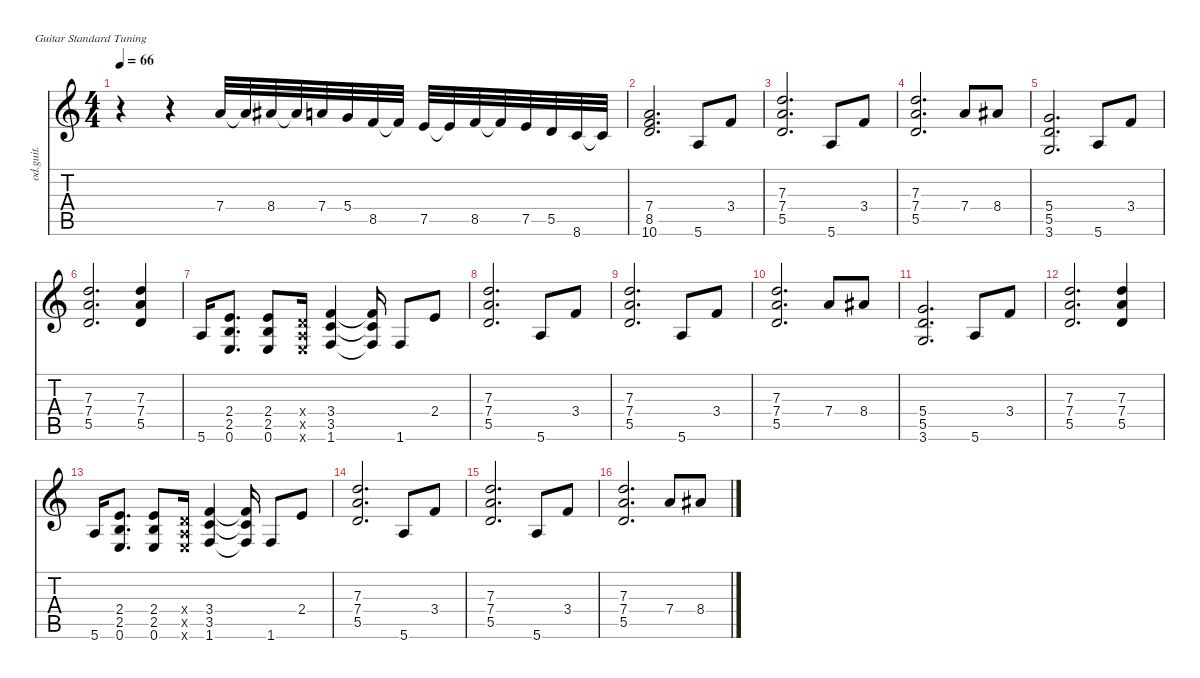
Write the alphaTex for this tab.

\defaultSystemsLayout 4
\hideDynamics
\bracketExtendMode nobrackets
\otherSystemsTrackNameOrientation horizontal
\track ("Overdriven Guitar" "od.guit.") {instrument overdrivenguitar}
\staff {score tabs}
\tuning (E4 B3 G3 D3 A2 E2)
\ts (4 4)
\tempo 66
\clef g2
\ks c
r.4{dy mf instrument overdrivenguitar beam Down} r.4{beam Down} 7.4.32{beam Up} 7.4{t}.32{beam Up} 8.4{acc #}.32{beam Up} 8.4{t acc #}.32{beam Up} 7.4.32{beam Up} 5.4.32{beam Up} 8.5.32{beam Up} 8.5{t}.32{beam Up} 7.5.32{beam Up} 7.5{t}.32{beam Up} 8.5.32{beam Up} 8.5{t}.32{beam Up} 7.5.32{beam Up} 5.5.32{beam Up} 8.6.32{beam Up} 8.6{t}.32{beam Up} |
(10.6 8.5 7.4).2{d beam Up} 5.6.8{beam Up} 3.4.8{beam Up} |
(5.5 7.4 7.3).2{d beam Up} 5.6.8{beam Up} 3.4.8{beam Up} |
(5.5 7.4 7.3).2{d beam Up} 7.4.8{beam Up} 8.4{acc #}.8{beam Up} |
(3.6 5.5 5.4).2{d beam Up} 5.6.8{beam Up} 3.4.8{beam Up} |
(5.5 7.4 7.3).2{d beam Up} (5.5 7.4 7.3).4{beam Up} |
5.6.16{beam Up} (0.6 2.5 2.4).8{d beam Up} (0.6 2.5 2.4).8{beam Up} (0.6{x} 0.5{x} 0.4{x}).16{beam Up} (1.6 3.5 3.4).4{beam Up} (3.4{t} 3.5{t} 1.6{t}).16{beam Up} 1.6.8{beam Up} 2.4.8{beam Up} |
(5.5 7.4 7.3).2{d beam Up} 5.6.8{beam Up} 3.4.8{beam Up} |
(5.5 7.4 7.3).2{d beam Up} 5.6.8{beam Up} 3.4.8{beam Up} |
(5.5 7.4 7.3).2{d beam Up} 7.4.8{beam Up} 8.4{acc #}.8{beam Up} |
(3.6 5.5 5.4).2{d beam Up} 5.6.8{beam Up} 3.4.8{beam Up} |
(5.5 7.4 7.3).2{d beam Up} (5.5 7.4 7.3).4{beam Up} |
5.6.16{beam Up} (0.6 2.5 2.4).8{d beam Up} (0.6 2.5 2.4).8{beam Up} (0.6{x} 0.5{x} 0.4{x}).16{beam Up} (1.6 3.5 3.4).4{beam Up} (3.4{t} 3.5{t} 1.6{t}).16{beam Up} 1.6.8{beam Up} 2.4.8{beam Up} |
(5.5 7.4 7.3).2{d beam Up} 5.6.8{beam Up} 3.4.8{beam Up} |
(5.5 7.4 7.3).2{d beam Up} 5.6.8{beam Up} 3.4.8{beam Up} |
(5.5 7.4 7.3).2{d beam Up} 7.4.8{beam Up} 8.4{acc #}.8{beam Up}
